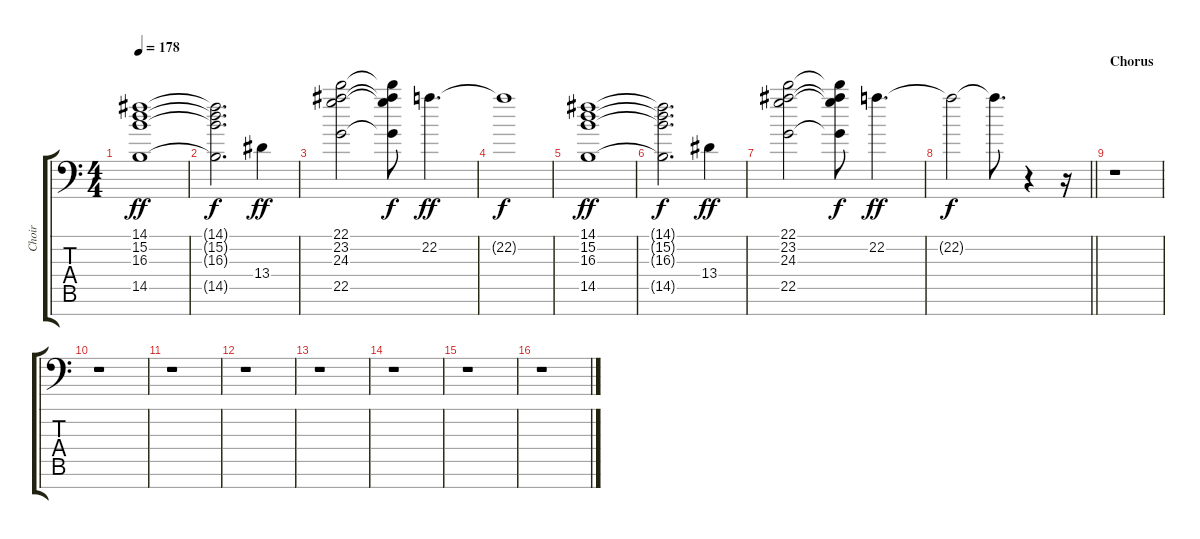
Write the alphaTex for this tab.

\track ("Choir" "Choir") {instrument choiraahs}
\staff {score tabs}
\tuning (E4 B3 G3 D3 A2 E2 C-1) {hide}
\ts (4 4)
\tempo 178
\clef f4
\ks c
(14.1 15.2 16.3 14.5).1{dy ff} |
(14.1{t} 15.2{t} 16.3{t} 14.5{t}).2{d dy f} 13.4.4{dy ff} |
(22.1 23.2 24.3 22.5).2 (22.1{t} 23.2{t} 24.3{t} 22.5{t}).8{dy f} 22.2.4{d dy ff} |
22.2{t}.1{dy f} |
(14.1 15.2 16.3 14.5).1{dy ff} |
(14.1{t} 15.2{t} 16.3{t} 14.5{t}).2{d dy f} 13.4.4{dy ff} |
(22.1 23.2 24.3 22.5).2 (22.1{t} 23.2{t} 24.3{t} 22.5{t}).8{dy f} 22.2.4{d dy ff} |
\barLineRight lightlight
22.2{t}.2{dy f} 22.2{t}.8{d} r.4 r.16 |
\section ("" "Chorus")
r.1 |
r.1 |
r.1 |
r.1 |
r.1 |
r.1 |
r.1 |
r.1
